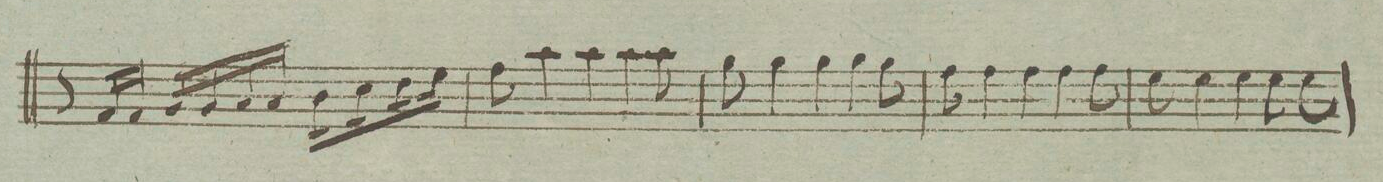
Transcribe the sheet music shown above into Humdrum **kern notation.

**kern	**dynam
*I"Violino. 2do	*
*clefG2	*
*k[]	*
*met(c|)	*
*M4/4	*
8r	.
16f/LL	.
16f/JJ	.
16g/LL	.
16g/	.
16a/	.
16a/JJ	.
*tremolo	*
16b\LL	.
16b\	.
16cc\	.
16cc\	.
16dd\	.
16dd\	.
16ee\	.
16ee\JJ	.
*Xtremolo	*
=39	=39
8ff\	.
4aa\	.
4aa\	.
4aa\	.
8aa\	.
=40	=40
8gg\	.
4gg\	.
4gg\	.
4gg\	.
8gg\	.
=41	=41
8ff\	.
4ff\	.
4ff\	.
4ff\	.
8ff\	.
=42	=42
8ee\	.
4ee\	.
4ee\	.
4ee\	.
8ee\	.
=43	=43
*-	*-
